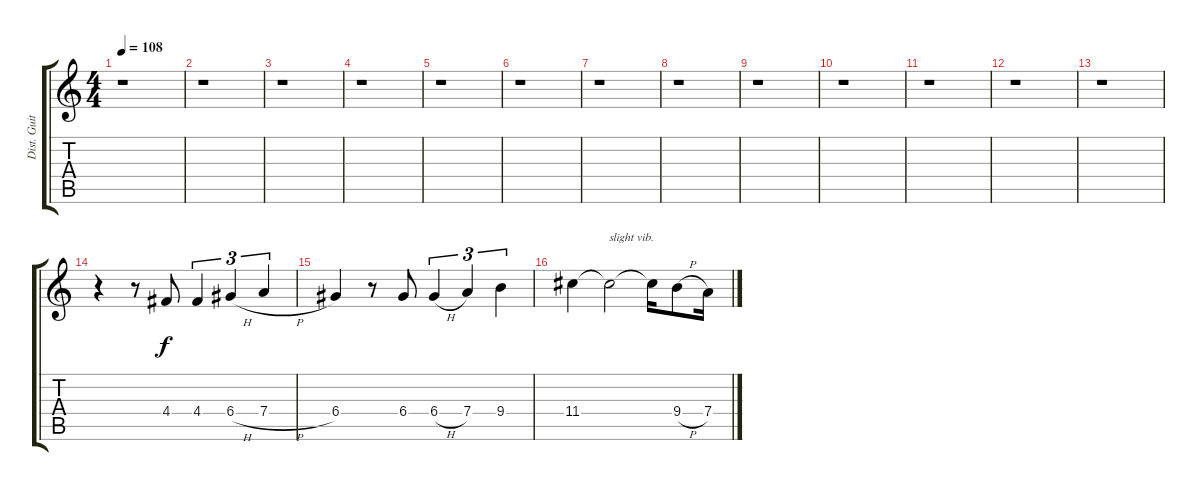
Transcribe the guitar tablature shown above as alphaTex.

\track ("Dist. Guitar" "Dist. Guit") {instrument distortionguitar}
\staff {score tabs}
\tuning (E4 B3 G3 D3 A2 D2) {hide}
\ts (4 4)
\tempo 108
\clef g2
\ks c
r.1{dy f} |
r.1 |
r.1 |
r.1 |
r.1 |
r.1 |
r.1 |
r.1 |
r.1 |
r.1 |
r.1 |
r.1 |
r.1 |
r.4 r.8 4.4.8 4.4.4{tu (3 2)} 6.4{h}.4{tu (3 2)} 7.4{h}.4{tu (3 2)} |
6.4.4 r.8 6.4.8 6.4{h}.4{tu (3 2)} 7.4.4{tu (3 2)} 9.4.4{tu (3 2)} |
11.4.4 11.4{t}.2{txt "slight vib."} 11.4{t}.16 9.4{h}.8 7.4{ss}.16
